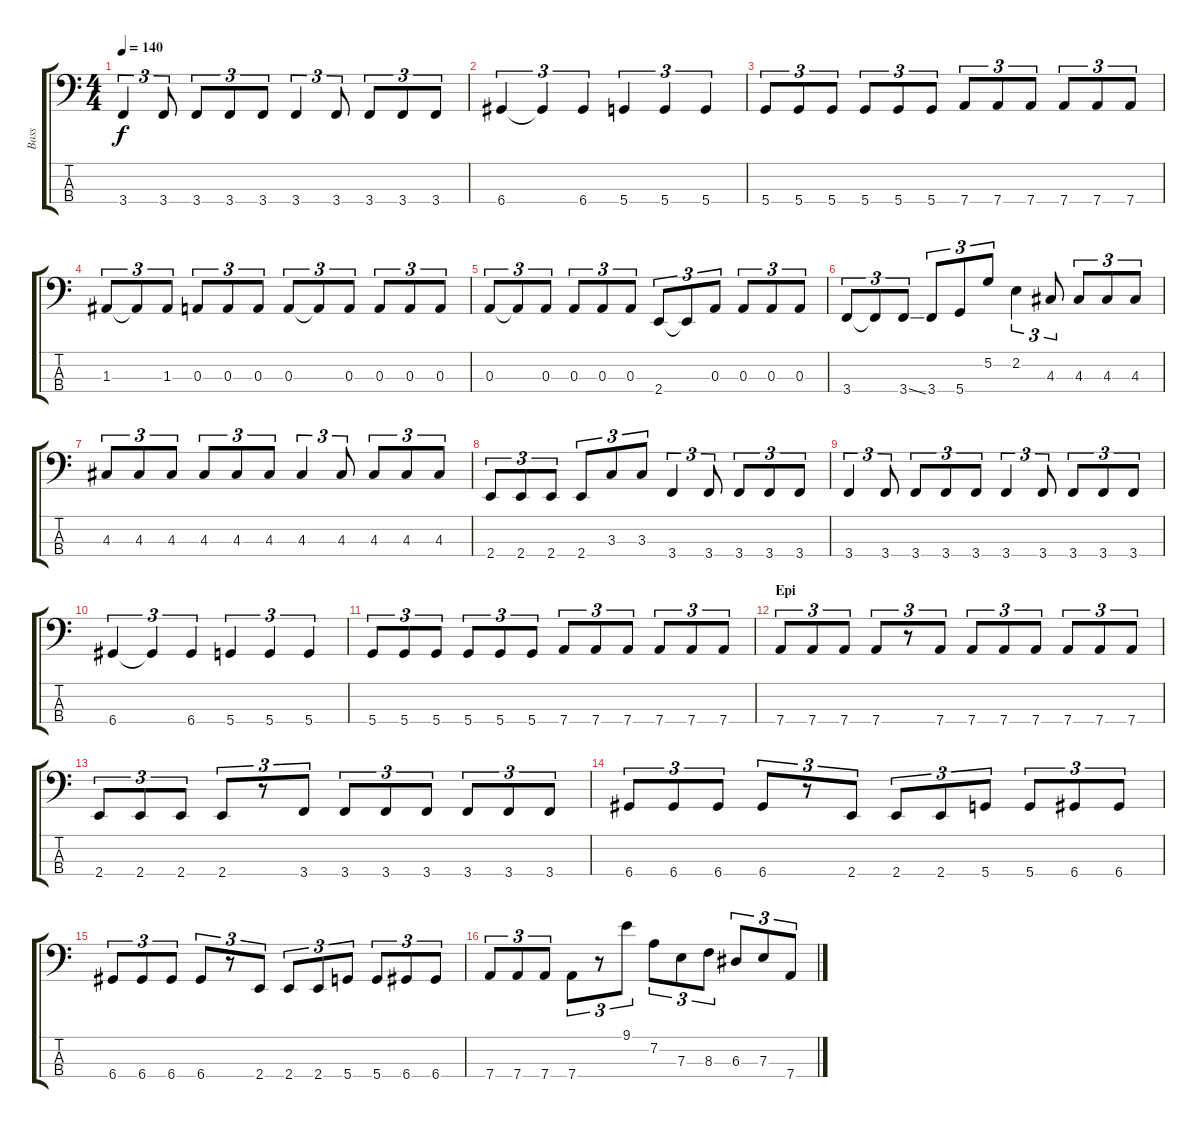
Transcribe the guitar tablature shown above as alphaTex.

\track ("Bass" "Bass") {instrument electricbasspick}
\staff {score tabs}
\tuning (G2 D2 A1 D1) {hide}
\ts (4 4)
\tempo 140
\clef f4
\ks c
3.4.4{tu (3 2) dy f} 3.4.8{tu (3 2)} 3.4.8{tu (3 2)} 3.4.8{tu (3 2)} 3.4.8{tu (3 2)} 3.4.4{tu (3 2)} 3.4.8{tu (3 2)} 3.4.8{tu (3 2)} 3.4.8{tu (3 2)} 3.4.8{tu (3 2)} |
6.4.4{tu (3 2)} 6.4{t}.4{tu (3 2)} 6.4.4{tu (3 2)} 5.4.4{tu (3 2)} 5.4.4{tu (3 2)} 5.4.4{tu (3 2)} |
5.4.8{tu (3 2)} 5.4.8{tu (3 2)} 5.4.8{tu (3 2)} 5.4.8{tu (3 2)} 5.4.8{tu (3 2)} 5.4.8{tu (3 2)} 7.4.8{tu (3 2)} 7.4.8{tu (3 2)} 7.4.8{tu (3 2)} 7.4.8{tu (3 2)} 7.4.8{tu (3 2)} 7.4.8{tu (3 2)} |
1.3.8{tu (3 2)} 1.3{t}.8{tu (3 2)} 1.3.8{tu (3 2)} 0.3.8{tu (3 2)} 0.3.8{tu (3 2)} 0.3.8{tu (3 2)} 0.3.8{tu (3 2)} 0.3{t}.8{tu (3 2)} 0.3.8{tu (3 2)} 0.3.8{tu (3 2)} 0.3.8{tu (3 2)} 0.3.8{tu (3 2)} |
0.3.8{tu (3 2)} 0.3{t}.8{tu (3 2)} 0.3.8{tu (3 2)} 0.3.8{tu (3 2)} 0.3.8{tu (3 2)} 0.3.8{tu (3 2)} 2.4.8{tu (3 2)} 2.4{t}.8{tu (3 2)} 0.3.8{tu (3 2)} 0.3.8{tu (3 2)} 0.3.8{tu (3 2)} 0.3.8{tu (3 2)} |
3.4.8{tu (3 2)} 3.4{t}.8{tu (3 2)} 3.4{ss}.8{tu (3 2)} 3.4.8{tu (3 2)} 5.4.8{tu (3 2)} 5.2.8{tu (3 2)} 2.2.4{tu (3 2)} 4.3.8{tu (3 2)} 4.3.8{tu (3 2)} 4.3.8{tu (3 2)} 4.3.8{tu (3 2)} |
4.3.8{tu (3 2)} 4.3.8{tu (3 2)} 4.3.8{tu (3 2)} 4.3.8{tu (3 2)} 4.3.8{tu (3 2)} 4.3.8{tu (3 2)} 4.3.4{tu (3 2)} 4.3.8{tu (3 2)} 4.3.8{tu (3 2)} 4.3.8{tu (3 2)} 4.3.8{tu (3 2)} |
2.4.8{tu (3 2)} 2.4.8{tu (3 2)} 2.4.8{tu (3 2)} 2.4.8{tu (3 2)} 3.3.8{tu (3 2)} 3.3.8{tu (3 2)} 3.4.4{tu (3 2)} 3.4.8{tu (3 2)} 3.4.8{tu (3 2)} 3.4.8{tu (3 2)} 3.4.8{tu (3 2)} |
3.4.4{tu (3 2)} 3.4.8{tu (3 2)} 3.4.8{tu (3 2)} 3.4.8{tu (3 2)} 3.4.8{tu (3 2)} 3.4.4{tu (3 2)} 3.4.8{tu (3 2)} 3.4.8{tu (3 2)} 3.4.8{tu (3 2)} 3.4.8{tu (3 2)} |
6.4.4{tu (3 2)} 6.4{t}.4{tu (3 2)} 6.4.4{tu (3 2)} 5.4.4{tu (3 2)} 5.4.4{tu (3 2)} 5.4.4{tu (3 2)} |
5.4.8{tu (3 2)} 5.4.8{tu (3 2)} 5.4.8{tu (3 2)} 5.4.8{tu (3 2)} 5.4.8{tu (3 2)} 5.4.8{tu (3 2)} 7.4.8{tu (3 2)} 7.4.8{tu (3 2)} 7.4.8{tu (3 2)} 7.4.8{tu (3 2)} 7.4.8{tu (3 2)} 7.4.8{tu (3 2)} |
\section ("" "Epi")
7.4.8{tu (3 2)} 7.4.8{tu (3 2)} 7.4.8{tu (3 2)} 7.4.8{tu (3 2)} r.8{tu (3 2)} 7.4.8{tu (3 2)} 7.4.8{tu (3 2)} 7.4.8{tu (3 2)} 7.4.8{tu (3 2)} 7.4.8{tu (3 2)} 7.4.8{tu (3 2)} 7.4.8{tu (3 2)} |
2.4.8{tu (3 2)} 2.4.8{tu (3 2)} 2.4.8{tu (3 2)} 2.4.8{tu (3 2)} r.8{tu (3 2)} 3.4.8{tu (3 2)} 3.4.8{tu (3 2)} 3.4.8{tu (3 2)} 3.4.8{tu (3 2)} 3.4.8{tu (3 2)} 3.4.8{tu (3 2)} 3.4.8{tu (3 2)} |
6.4.8{tu (3 2)} 6.4.8{tu (3 2)} 6.4.8{tu (3 2)} 6.4.8{tu (3 2)} r.8{tu (3 2)} 2.4.8{tu (3 2)} 2.4.8{tu (3 2)} 2.4.8{tu (3 2)} 5.4.8{tu (3 2)} 5.4.8{tu (3 2)} 6.4.8{tu (3 2)} 6.4.8{tu (3 2)} |
6.4.8{tu (3 2)} 6.4.8{tu (3 2)} 6.4.8{tu (3 2)} 6.4.8{tu (3 2)} r.8{tu (3 2)} 2.4.8{tu (3 2)} 2.4.8{tu (3 2)} 2.4.8{tu (3 2)} 5.4.8{tu (3 2)} 5.4.8{tu (3 2)} 6.4.8{tu (3 2)} 6.4.8{tu (3 2)} |
7.4.8{tu (3 2)} 7.4.8{tu (3 2)} 7.4.8{tu (3 2)} 7.4.8{tu (3 2)} r.8{tu (3 2)} 9.1.8{tu (3 2)} 7.2.8{tu (3 2)} 7.3.8{tu (3 2)} 8.3.8{tu (3 2)} 6.3.8{tu (3 2)} 7.3.8{tu (3 2)} 7.4.8{tu (3 2)}
